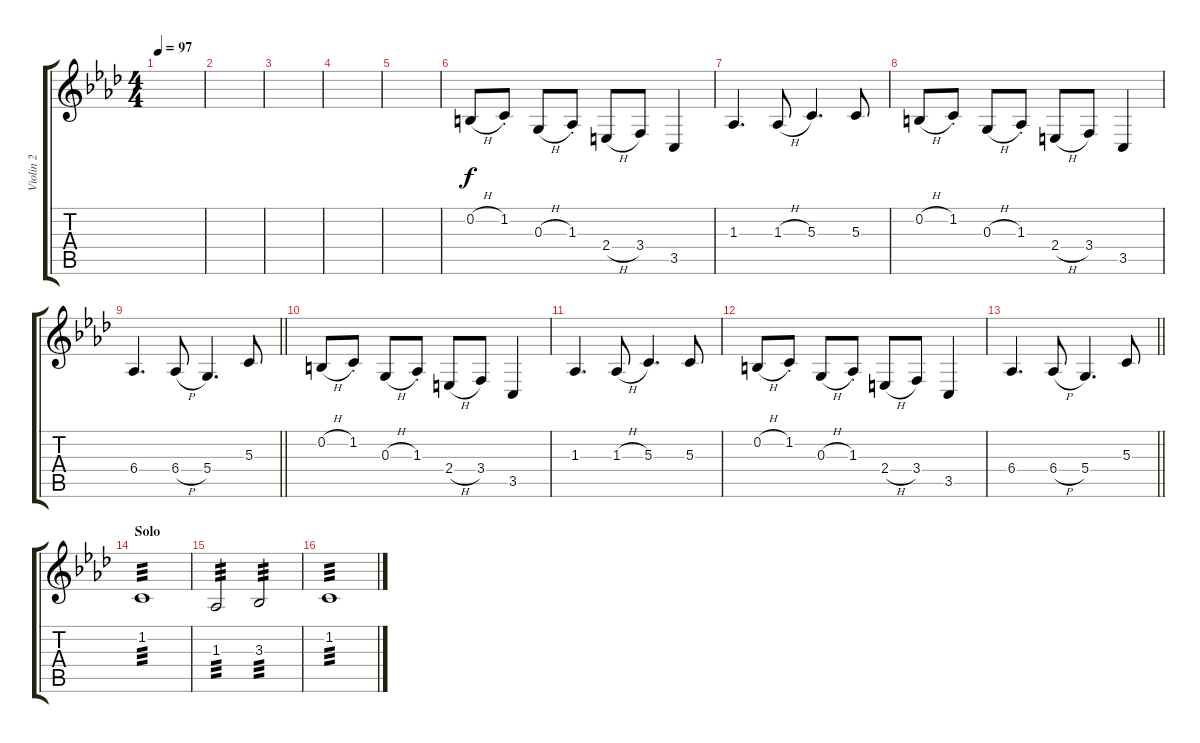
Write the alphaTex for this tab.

\track ("Violin 2" "Violin 2") {instrument violin}
\staff {score tabs}
\tuning (E4 B3 G3 D3 A2 E2) {hide}
\ts (4 4)
\tempo 97
\clef g2
\ks fminor
|
|
|
|
|
0.2{h}.8 1.2{st}.8 0.3{h}.8 1.3{st}.8 2.4{h}.8 3.4.8 3.5.4 |
1.3.4{d} 1.3{h}.8 5.3.4{d} 5.3.8 |
0.2{h}.8 1.2{st}.8 0.3{h}.8 1.3{st}.8 2.4{h}.8 3.4.8 3.5.4 |
\barLineRight lightlight
6.4.4{d} 6.4{h}.8 5.4.4{d} 5.3.8 |
0.2{h}.8 1.2{st}.8 0.3{h}.8 1.3{st}.8 2.4{h}.8 3.4.8 3.5.4 |
1.3.4{d} 1.3{h}.8 5.3.4{d} 5.3.8 |
0.2{h}.8 1.2{st}.8 0.3{h}.8 1.3{st}.8 2.4{h}.8 3.4.8 3.5.4 |
\barLineRight lightlight
6.4.4{d} 6.4{h}.8 5.4.4{d} 5.3.8 |
\section ("" "Solo")
1.2.1{tp 3} |
1.3.2{tp 3} 3.3.2{tp 3} |
1.2.1{tp 3}
